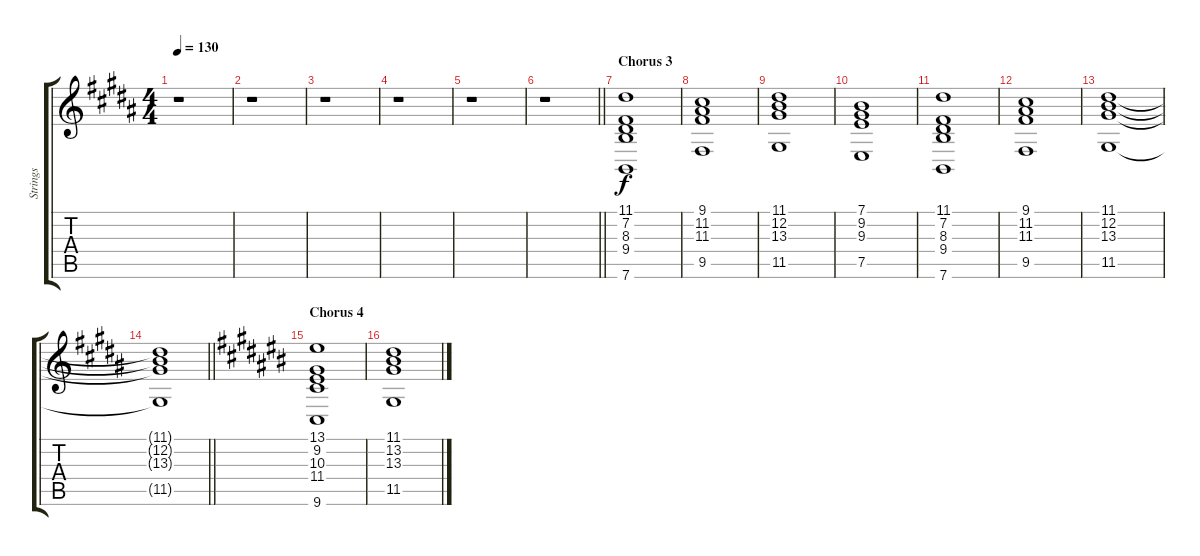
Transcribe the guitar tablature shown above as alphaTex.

\track ("Strings" "Strings") {instrument stringensemble1}
\staff {score tabs}
\tuning (E4 B3 G3 D3 A2 E2) {hide}
\ts (4 4)
\tempo 130
\clef g2
\ks b
r.1{dy f} |
r.1 |
r.1 |
r.1 |
r.1 |
\barLineRight lightlight
r.1 |
\section ("" "Chorus 3")
(11.1 7.2 8.3 9.4 7.6).1 |
(9.1 11.2 11.3 9.5).1 |
(11.1 12.2 13.3 11.5).1 |
(7.1 9.2 9.3 7.5).1 |
(11.1 7.2 8.3 9.4 7.6).1 |
(9.1 11.2 11.3 9.5).1 |
(11.1 12.2 13.3 11.5).1 |
\barLineRight lightlight
(11.1{t} 12.2{t} 13.3{t} 11.5{t}).1 |
\section ("" "Chorus 4")
\ks c#
(13.1 9.2 10.3 11.4 9.6).1 |
(11.1 13.2 13.3 11.5).1
